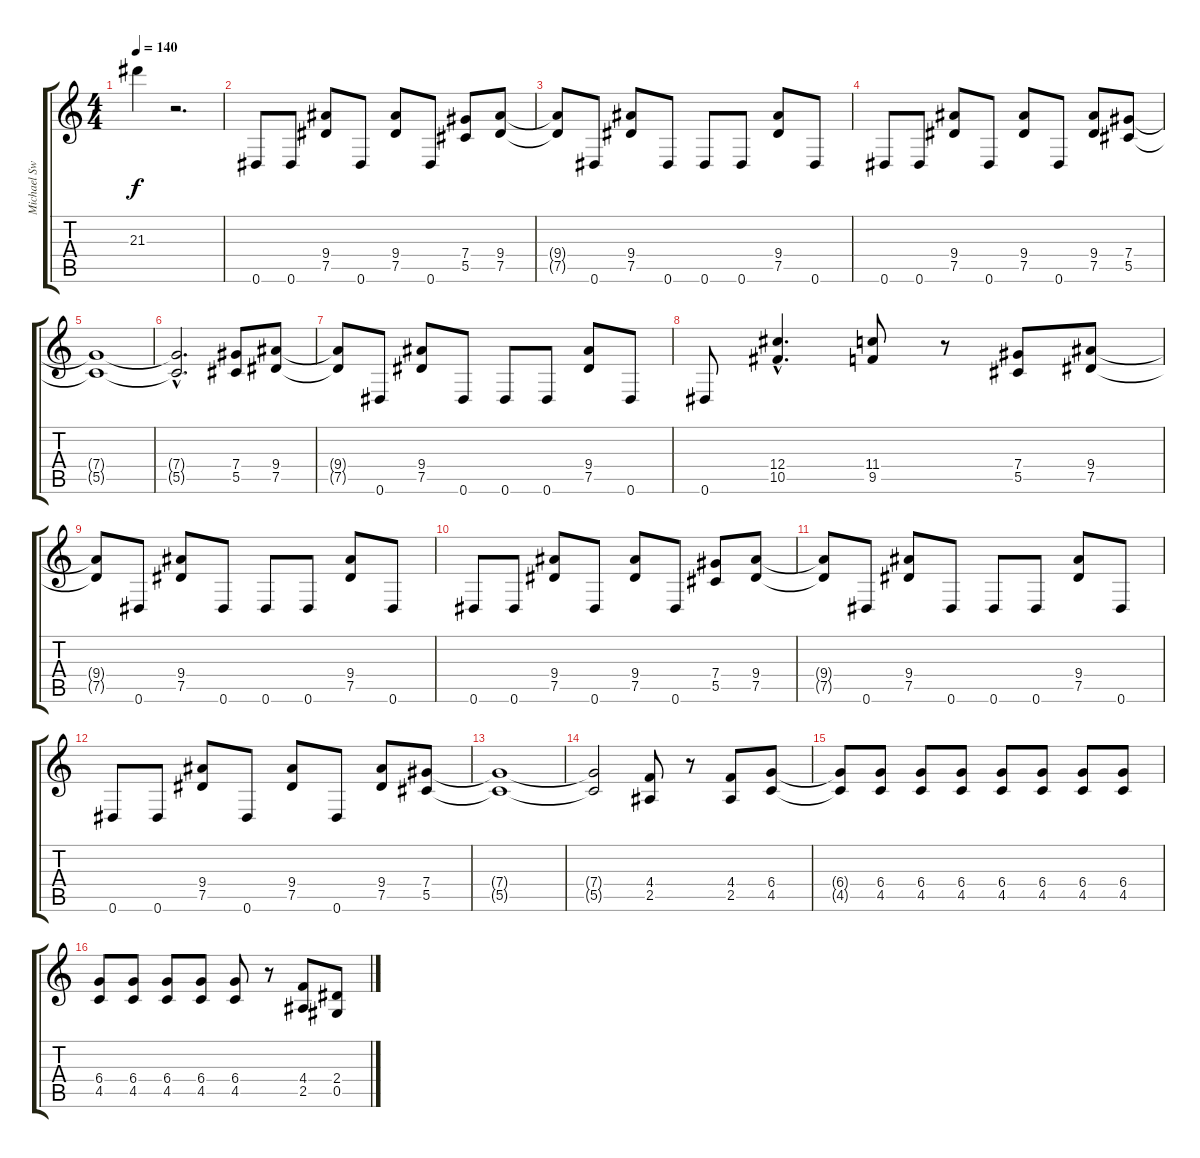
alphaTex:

\track ("Michael Sweet" "Michael Sw") {instrument overdrivenguitar}
\staff {score tabs}
\tuning (Eb4 Bb3 Gb3 Db3 Ab2 Eb2) {hide}
\ts (4 4)
\tempo 140
\clef g2
\ks c
21.3{t}.4{dy f} r.2{d} |
0.6.8 0.6.8 (9.4 7.5).8 0.6.8 (9.4 7.5).8 0.6.8 (7.4 5.5).8 (9.4 7.5).8 |
(9.4{t} 7.5{t}).8 0.6.8 (9.4 7.5).8 0.6.8 0.6.8 0.6.8 (9.4 7.5).8 0.6.8 |
0.6.8 0.6.8 (9.4 7.5).8 0.6.8 (9.4 7.5).8 0.6.8 (9.4 7.5).8 (7.4 5.5).8 |
(7.4{t} 5.5{t}).1 |
(7.4{hac t} 5.5{hac t}).2{d} (7.4 5.5).8 (9.4 7.5).8 |
(9.4{t} 7.5{t}).8 0.6.8 (9.4 7.5).8 0.6.8 0.6.8 0.6.8 (9.4 7.5).8 0.6.8 |
0.6.8 (12.4{hac} 10.5{hac}).4{d} (11.4 9.5).8 r.8 (7.4 5.5).8 (9.4 7.5).8 |
(9.4{t} 7.5{t}).8 0.6.8 (9.4 7.5).8 0.6.8 0.6.8 0.6.8 (9.4 7.5).8 0.6.8 |
0.6.8 0.6.8 (9.4 7.5).8 0.6.8 (9.4 7.5).8 0.6.8 (7.4 5.5).8 (9.4 7.5).8 |
(9.4{t} 7.5{t}).8 0.6.8 (9.4 7.5).8 0.6.8 0.6.8 0.6.8 (9.4 7.5).8 0.6.8 |
0.6.8 0.6.8 (9.4 7.5).8 0.6.8 (9.4 7.5).8 0.6.8 (9.4 7.5).8 (7.4 5.5).8 |
(7.4{t} 5.5{t}).1 |
(7.4{t} 5.5{t}).2 (4.4 2.5).8 r.8 (4.4 2.5).8 (6.4 4.5).8 |
(6.4{t} 4.5{t}).8 (6.4 4.5).8 (6.4 4.5).8 (6.4 4.5).8 (6.4 4.5).8 (6.4 4.5).8 (6.4 4.5).8 (6.4 4.5).8 |
(6.4 4.5).8 (6.4 4.5).8 (6.4 4.5).8 (6.4 4.5).8 (6.4 4.5).8 r.8 (4.4 2.5).8 (2.4 0.5).8
